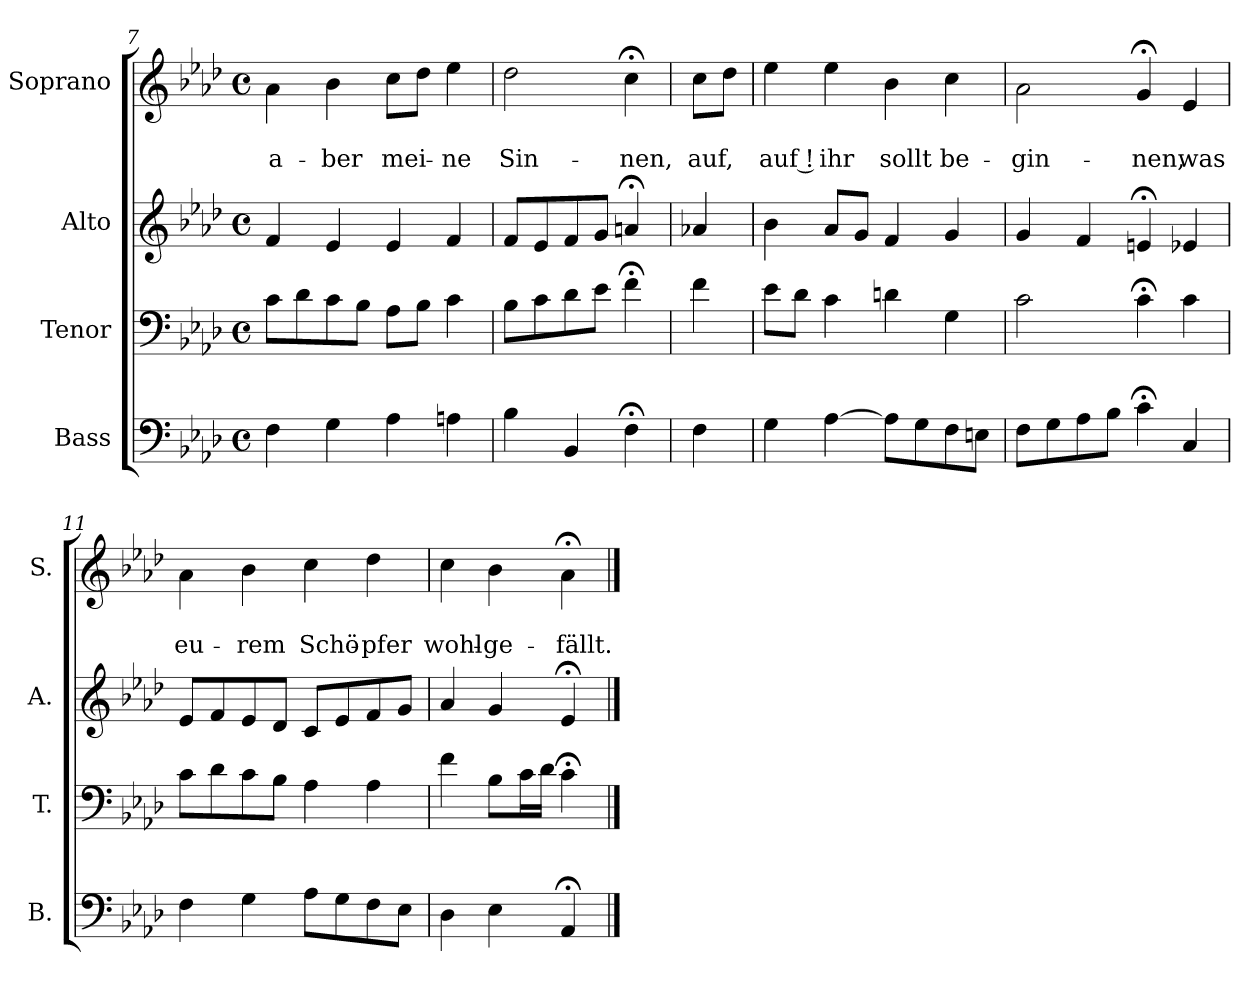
**kern	**kern	**kern	**kern	**text	**text
*part4	*part3	*part2	*part1	*part1	*part1
*staff4	*staff3	*staff2	*staff1	*staff1	*staff1
*I"Bass	*I"Tenor	*I"Alto	*I"Soprano	*	*
*I'B.	*I'T.	*I'A.	*I'S.	*	*
*clefF4	*clefF4	*clefG2	*clefG2	*	*
*k[b-e-a-d-]	*k[b-e-a-d-]	*k[b-e-a-d-]	*k[b-e-a-d-]	*	*
*A-:	*A-:	*A-:	*A-:	*	*
*M4/4	*M4/4	*M4/4	*M4/4	*	*
*met(c)	*met(c)	*met(c)	*met(c)	*	*
=7	=7	=7	=7	=7	=7
4F\	8c\L	4f/	4a-\	.	a-
.	8d-\	.	.	.	.
4G\	8c\	4e-/	4b-\	.	-ber
.	8B-\J	.	.	.	.
4A-\	8A-\L	4e-/	8cc\L	.	mei-
.	8B-\J	.	8dd-\J	.	.
4An\	4c\	4f/	4ee-\	.	-ne
=8	=8	=8	=8	=8	=8
4B-\	8B-\L	8f/L	2dd-\	.	Sin-
.	8c\	8e-/	.	.	.
4BB-/	8d-\	8f/	.	.	.
.	8e-\J	8g/J	.	.	.
4F;<\	4f;<\	4an;</	4cc;<\	.	-nen,
!!LO:PB:g=z
=8a	=8a	=8a	=8a	=8a	=8a
4F\	4f\	4a-X/	8cc\L	.	auf,
.	.	.	8dd-\J	.	.
=9	=9	=9	=9	=9	=9
4G\	8e-\L	4b-\	4ee-\	.	auf !
.	8d-\J	.	.	.	.
[4A-\	4c\	8a-/L	4ee-\	.	ihr
.	.	8g/J	.	.	.
8A-\L]	4dn\	4f/	4b-\	.	sollt
8G\	.	.	.	.	.
8F\	4G\	4g/	4cc\	.	be-
8En\J	.	.	.	.	.
=10	=10	=10	=10	=10	=10
8F\L	2c\	4g/	2a-\	.	-gin-
8G\	.	.	.	.	.
8A-\	.	4f/	.	.	.
8B-\J	.	.	.	.	.
4c;<\	4c;<\	4en;</	4g;</	.	-nen,
4C/	4c\	4e-X/	4e-/	.	was
=11	=11	=11	=11	=11	=11
4F\	8c\L	8e-/L	4a-\	.	eu-
.	8d-\	8f/	.	.	.
4G\	8c\	8e-/	4b-\	.	-rem
.	8B-\J	8d-/J	.	.	.
8A-\L	4A-\	8c/L	4cc\	.	Schö-
8G\	.	8e-/	.	.	.
8F\	4A-\	8f/	4dd-\	.	-pfer
8E-\J	.	8g/J	.	.	.
=12	=12	=12	=12	=12	=12
4D-\	4f\	4a-/	4cc\	.	wohl-
4E-\	8B-\L	4g/	4b-\	.	-ge-
.	16c\L	.	.	.	.
.	16d-\JJ	.	.	.	.
4AA-;</	4c;<\	4e-;</	4a-;<\	.	-fällt.
==	==	==	==	==	==
*-	*-	*-	*-	*-	*-
